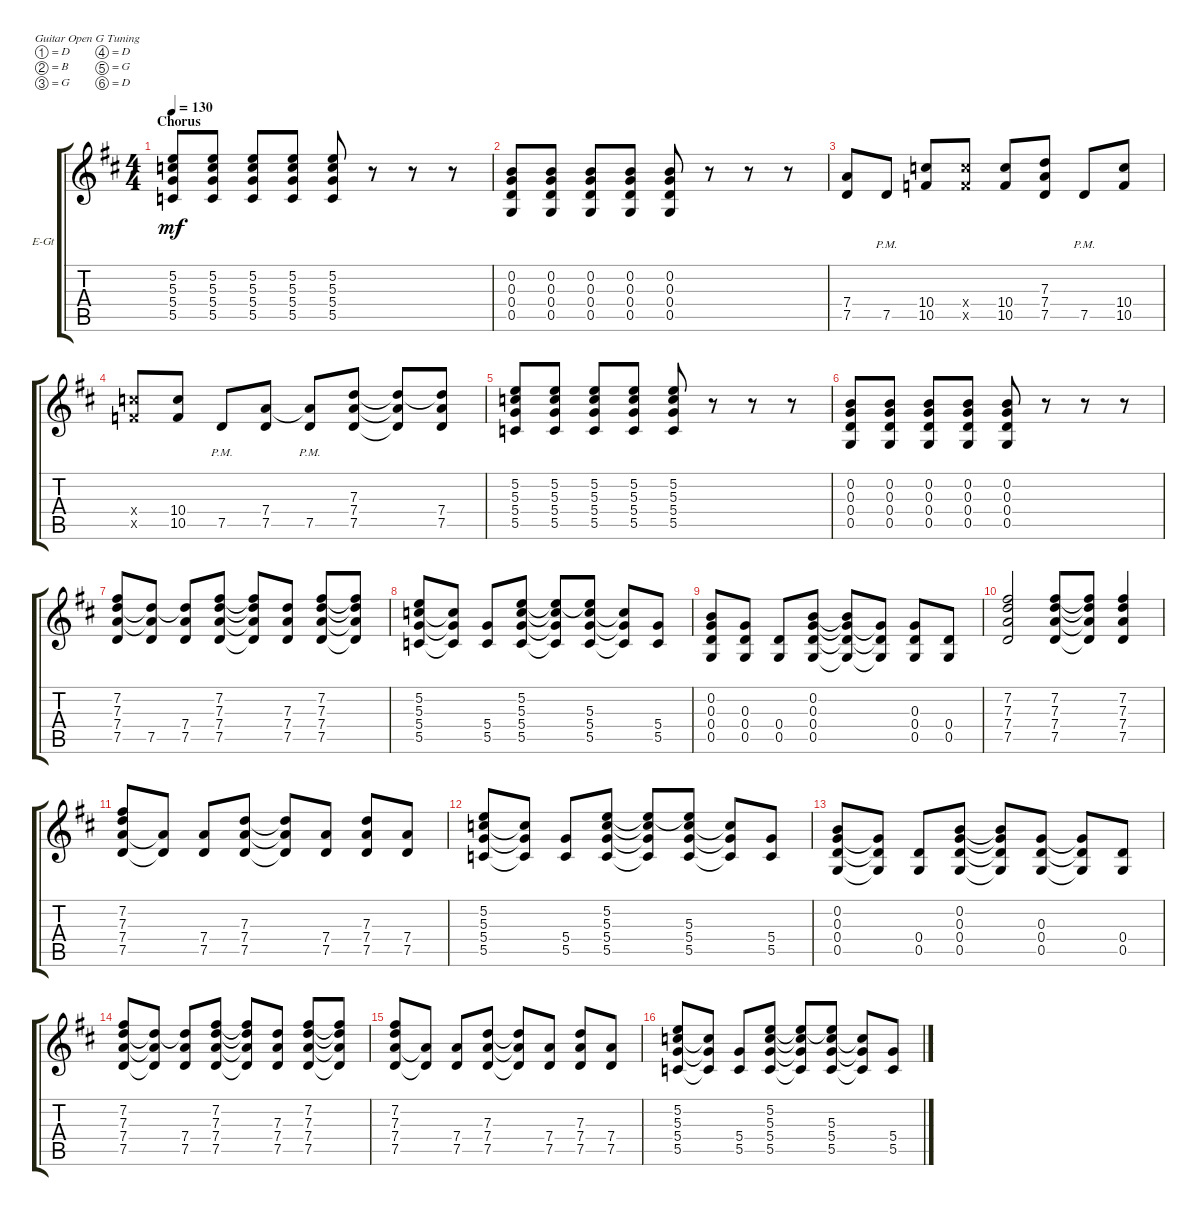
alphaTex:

\defaultSystemsLayout 4
\bracketExtendMode groupsimilarinstruments
\firstSystemTrackNameOrientation horizontal
\otherSystemsTrackNameOrientation horizontal
\track ("Keith Richards" "E-Gt") {instrument distortionguitar}
\staff {score tabs}
\tuning (D4 B3 G3 D3 G2 D2)
\ts (4 4)
\section ("" "Chorus")
\tempo 130
\clef g2
\ks d
(5.2 5.3 5.4 5.5).8{dy mf} (5.2 5.3 5.4 5.5).8 (5.5 5.4 5.3 5.2).8 (5.2 5.3 5.4 5.5).8 (5.5 5.4 5.3 5.2).8 r.8 r.8 r.8 |
(0.5 0.4 0.3 0.2).8 (0.2 0.3 0.4 0.5).8 (0.2 0.3 0.4 0.5).8 (0.5 0.4 0.3 0.2).8 (0.2 0.3 0.4 0.5).8 r.8 r.8 r.8 |
(7.5 7.4).8 7.5{pm}.8 (10.5 10.4).8 (10.5{x} 10.4{x}).8 (10.4 10.5).8 (7.5 7.4 7.3).8 7.5{pm}.8 (10.4 10.5).8 |
(10.4{x} 10.5{x}).8 (10.5 10.4).8 7.5{pm}.8 (7.5 7.4).8 (7.4{t} 7.5{pm}).8 (7.4 7.3 7.5).8 (7.5{t} 7.4{t} 7.3{t}).8 (7.4 7.5 7.3{t}).8 |
(5.4 5.5 5.3 5.2).8 (5.5 5.4 5.3 5.2).8 (5.2 5.3 5.4 5.5).8 (5.5 5.4 5.3 5.2).8 (5.2 5.3 5.4 5.5).8 r.8 r.8 r.8 |
(0.2 0.3 0.4 0.5).8 (0.2 0.3 0.4 0.5).8 (0.5 0.4 0.3 0.2).8 (0.2 0.3 0.4 0.5).8 (0.5 0.4 0.3 0.2).8 r.8 r.8 r.8 |
(7.5 7.4 7.3 7.2).8 (7.3{t} 7.4{t} 7.5).8 (7.5 7.4 7.3{t}).8 (7.4 7.5 7.2 7.3).8 (7.5{t} 7.4{t} 7.3{t} 7.2{t}).8 (7.3 7.4 7.5).8 (7.5 7.4 7.3 7.2).8 (7.2{t} 7.3{t} 7.4{t} 7.5{t}).8 |
(5.5 5.4 5.3 5.2).8 (5.5{t} 5.4{t} 5.3{t}).8 (5.5 5.4).8 (5.2 5.3 5.4 5.5).8 (5.3{t} 5.2{t} 5.4{t} 5.5{t}).8 (5.5 5.4 5.3 5.2{t}).8 (5.3{t} 5.4{t} 5.5{t}).8 (5.5 5.4).8 |
(0.5 0.4 0.3 0.2).8 (0.3 0.4 0.5).8 (0.4 0.5).8 (0.5 0.4 0.3 0.2).8 (0.2{t} 0.3{t} 0.4{t} 0.5{t}).8 (0.5{t} 0.4{t} 0.3{t}).8 (0.3 0.4 0.5).8 (0.5 0.4).8 |
(7.5 7.4 7.3 7.2).2 (7.2 7.3 7.4 7.5).8 (7.5{t} 7.4{t} 7.3{t} 7.2{t}).8 (7.2 7.3 7.4 7.5).4 |
(7.5 7.4 7.3 7.2).8 (7.5{t} 7.4{t}).8 (7.4 7.5).8 (7.5 7.4 7.3).8 (7.3{t} 7.4{t} 7.5{t}).8 (7.5 7.4).8 (7.3 7.4 7.5).8 (7.5 7.4).8 |
(5.5 5.4 5.3 5.2).8 (5.5{t} 5.4{t} 5.3{t}).8 (5.5 5.4).8 (5.2 5.3 5.4 5.5).8 (5.3{t} 5.2{t} 5.4{t} 5.5{t}).8 (5.5 5.4 5.3 5.2{t}).8 (5.3{t} 5.4{t} 5.5{t}).8 (5.5 5.4).8 |
(0.5 0.4 0.3 0.2).8 (0.3{t} 0.4{t} 0.5{t}).8 (0.4 0.5).8 (0.5 0.4 0.3 0.2).8 (0.2{t} 0.3{t} 0.4{t} 0.5{t}).8 (0.5 0.4 0.3).8 (0.3{t} 0.4{t} 0.5{t}).8 (0.5 0.4).8 |
(7.5 7.4 7.3 7.2).8 (7.3{t} 7.4{t} 7.5{t}).8 (7.5 7.4 7.3{t}).8 (7.4 7.5 7.2 7.3).8 (7.5{t} 7.4{t} 7.3{t} 7.2{t}).8 (7.3 7.4 7.5).8 (7.5 7.4 7.3 7.2).8 (7.2{t} 7.3{t} 7.4{t} 7.5{t}).8 |
(7.5 7.4 7.3 7.2).8 (7.5{t} 7.4{t}).8 (7.4 7.5).8 (7.5 7.4 7.3).8 (7.3{t} 7.4{t} 7.5{t}).8 (7.5 7.4).8 (7.3 7.4 7.5).8 (7.5 7.4).8 |
(5.5 5.4 5.3 5.2).8 (5.5{t} 5.4{t} 5.3{t}).8 (5.5 5.4).8 (5.2 5.3 5.4 5.5).8 (5.3{t} 5.2{t} 5.4{t} 5.5{t}).8 (5.5 5.4 5.3 5.2{t}).8 (5.3{t} 5.4{t} 5.5{t}).8 (5.5 5.4).8
